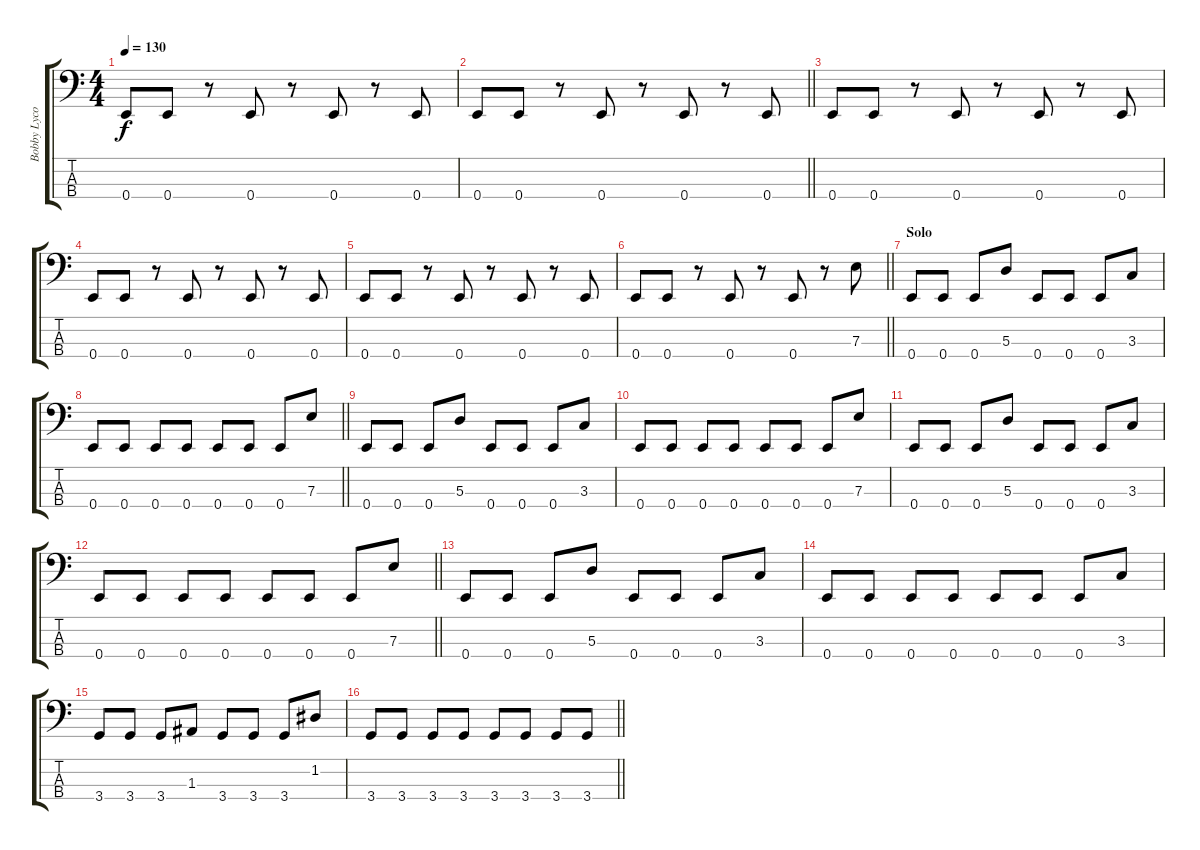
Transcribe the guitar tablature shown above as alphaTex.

\track ("Bobby Lycon" "Bobby Lyco") {instrument electricbassfinger}
\staff {score tabs}
\tuning (G2 D2 A1 E1) {hide}
\ts (4 4)
\tempo 130
\clef f4
\ks c
0.4.8{dy f} 0.4.8 r.8 0.4.8 r.8 0.4.8 r.8 0.4.8 |
\barLineRight lightlight
0.4.8 0.4.8 r.8 0.4.8 r.8 0.4.8 r.8 0.4.8 |
0.4.8 0.4.8 r.8 0.4.8 r.8 0.4.8 r.8 0.4.8 |
0.4.8 0.4.8 r.8 0.4.8 r.8 0.4.8 r.8 0.4.8 |
0.4.8 0.4.8 r.8 0.4.8 r.8 0.4.8 r.8 0.4.8 |
\barLineRight lightlight
0.4.8 0.4.8 r.8 0.4.8 r.8 0.4.8 r.8 7.3.8 |
\section ("" "Solo")
0.4.8 0.4.8 0.4.8 5.3.8 0.4.8 0.4.8 0.4.8 3.3.8 |
\barLineRight lightlight
0.4.8 0.4.8 0.4.8 0.4.8 0.4.8 0.4.8 0.4.8 7.3.8 |
0.4.8 0.4.8 0.4.8 5.3.8 0.4.8 0.4.8 0.4.8 3.3.8 |
0.4.8 0.4.8 0.4.8 0.4.8 0.4.8 0.4.8 0.4.8 7.3.8 |
0.4.8 0.4.8 0.4.8 5.3.8 0.4.8 0.4.8 0.4.8 3.3.8 |
\barLineRight lightlight
0.4.8 0.4.8 0.4.8 0.4.8 0.4.8 0.4.8 0.4.8 7.3.8 |
0.4.8 0.4.8 0.4.8 5.3.8 0.4.8 0.4.8 0.4.8 3.3.8 |
0.4.8 0.4.8 0.4.8 0.4.8 0.4.8 0.4.8 0.4.8 3.3.8 |
3.4.8 3.4.8 3.4.8 1.3.8 3.4.8 3.4.8 3.4.8 1.2.8 |
\barLineRight lightlight
3.4.8 3.4.8 3.4.8 3.4.8 3.4.8 3.4.8 3.4.8 3.4.8
